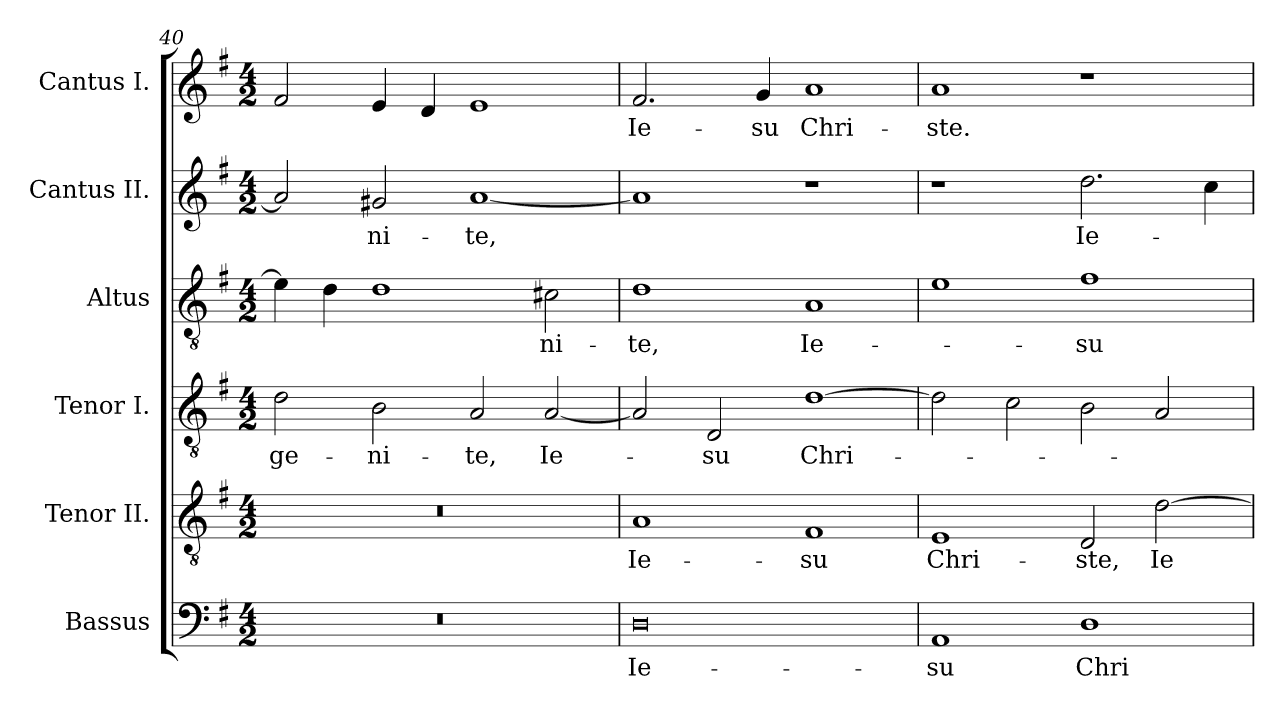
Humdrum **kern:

**kern	**text	**kern	**text	**kern	**text	**kern	**text	**kern	**text	**kern	**text
*part6	*part6	*part5	*part5	*part4	*part4	*part3	*part3	*part2	*part2	*part1	*part1
*staff6	*staff6	*staff5	*staff5	*staff4	*staff4	*staff3	*staff3	*staff2	*staff2	*staff1	*staff1
*I"Bassus	*	*I"Tenor II.	*	*I"Tenor I.	*	*I"Altus	*	*I"Cantus II.	*	*I"Cantus I.	*
*I'B.	*	*I'T. II.	*	*I'T. I.	*	*I'A.	*	*I'C. II	*	*I'C. I	*
*clefF4	*	*clefGv2	*	*clefGv2	*	*clefGv2	*	*clefG2	*	*clefG2	*
*	*	*ITrd7c12	*	*ITrd7c12	*	*ITrd7c12	*	*	*	*	*
*k[f#]	*	*k[f#]	*	*k[f#]	*	*k[f#]	*	*k[f#]	*	*k[f#]	*
*G:	*	*G:	*	*G:	*	*G:	*	*G:	*	*G:	*
*M4/2	*	*M4/2	*	*M4/2	*	*M4/2	*	*M4/2	*	*M4/2	*
=40	=40	=40	=40	=40	=40	=40	=40	=40	=40	=40	=40
!LO:N:vis=1	!	!LO:N:vis=1	!	!	!	!	!	!	!	!	!
!	!	!	!	!	!LO:LY:b:color=#000000	!	!	!	!	!	!
0r	.	0r	.	2Di\	-ge-	4Ei\]	.	2ai/]	.	2f#i/	.
.	.	.	.	.	.	4Di\	.	.	.	.	.
!	!	!	!	!	!LO:LY:b:color=#000000	!	!	!	!	!	!
!	!	!	!	!	!	!	!	!	!LO:LY:b:color=#000000	!	!
.	.	.	.	2BBi\	-ni-	1Di	.	2g#Xi/	-ni-	4ei/	.
.	.	.	.	.	.	.	.	.	.	4di/	.
!	!	!	!	!	!LO:LY:b:color=#000000	!	!	!	!	!	!
!	!	!	!	!	!	!	!	!	!LO:LY:b:color=#000000	!	!
.	.	.	.	2AAi/	-te,	.	.	[1ai	-te,	1ei	.
!	!	!	!	!	!LO:LY:b:color=#000000	!	!	!	!	!	!
!	!	!	!	!	!	!	!LO:LY:b:color=#000000	!	!	!	!
.	.	.	.	[2AAi/	Ie-	2C#Xi\	-ni-	.	.	.	.
!!LO:LB:g=z
=41	=41	=41	=41	=41	=41	=41	=41	=41	=41	=41	=41
!	!LO:LY:b:color=#000000	!	!	!	!	!	!	!	!	!	!
!	!	!	!LO:LY:b:color=#000000	!	!	!	!	!	!	!	!
!	!	!	!	!	!	!	!LO:LY:b:color=#000000	!	!	!	!
!	!	!	!	!	!	!	!	!	!	!	!LO:LY:b:color=#000000
0Di	Ie-	1AAi	Ie-	2AAi/]	.	1Di	-te,	1ai]	.	2.f#i/	Ie-
!	!	!	!	!	!LO:LY:b:color=#000000	!	!	!	!	!	!
.	.	.	.	2DDi/	-su	.	.	.	.	.	.
!	!	!	!	!	!	!	!	!	!	!	!LO:LY:b:color=#000000
.	.	.	.	.	.	.	.	.	.	4gi/	-su
!	!	!	!LO:LY:b:color=#000000	!	!	!	!	!	!	!	!
!	!	!	!	!	!LO:LY:b:color=#000000	!	!	!	!	!	!
!	!	!	!	!	!	!	!LO:LY:b:color=#000000	!	!	!	!
!	!	!	!	!	!	!	!	!	!	!	!LO:LY:b:color=#000000
.	.	1FF#i	-su	[1Di	Chri-	1AAi	Ie-	1r	.	1ai	Chri-
=42	=42	=42	=42	=42	=42	=42	=42	=42	=42	=42	=42
!	!LO:LY:b:color=#000000	!	!	!	!	!	!	!	!	!	!
!	!	!	!LO:LY:b:color=#000000	!	!	!	!	!	!	!	!
!	!	!	!	!	!	!	!	!	!	!	!LO:LY:b:color=#000000
1AAi	-su	1EEi	Chri-	2Di\]	.	1Ei	.	1r	.	1ai	-ste.
.	.	.	.	2Ci\	.	.	.	.	.	.	.
!	!LO:LY:b:color=#000000	!	!	!	!	!	!	!	!	!	!
!	!	!	!LO:LY:b:color=#000000	!	!	!	!	!	!	!	!
!	!	!	!	!	!	!	!LO:LY:b:color=#000000	!	!	!	!
!	!	!	!	!	!	!	!	!	!LO:LY:b:color=#000000	!	!
1Di	Chri-	2DDi/	-ste,	2BBi\	.	1F#i	-su	2.ddi\	Ie-	1r	.
!	!	!	!LO:LY:b:color=#000000	!	!	!	!	!	!	!	!
.	.	[2Di\	Ie-	2AAi/	.	.	.	.	.	.	.
.	.	.	.	.	.	.	.	4cci\	.	.	.
=	=	=	=	=	=	=	=	=	=	=	=
*-	*-	*-	*-	*-	*-	*-	*-	*-	*-	*-	*-
